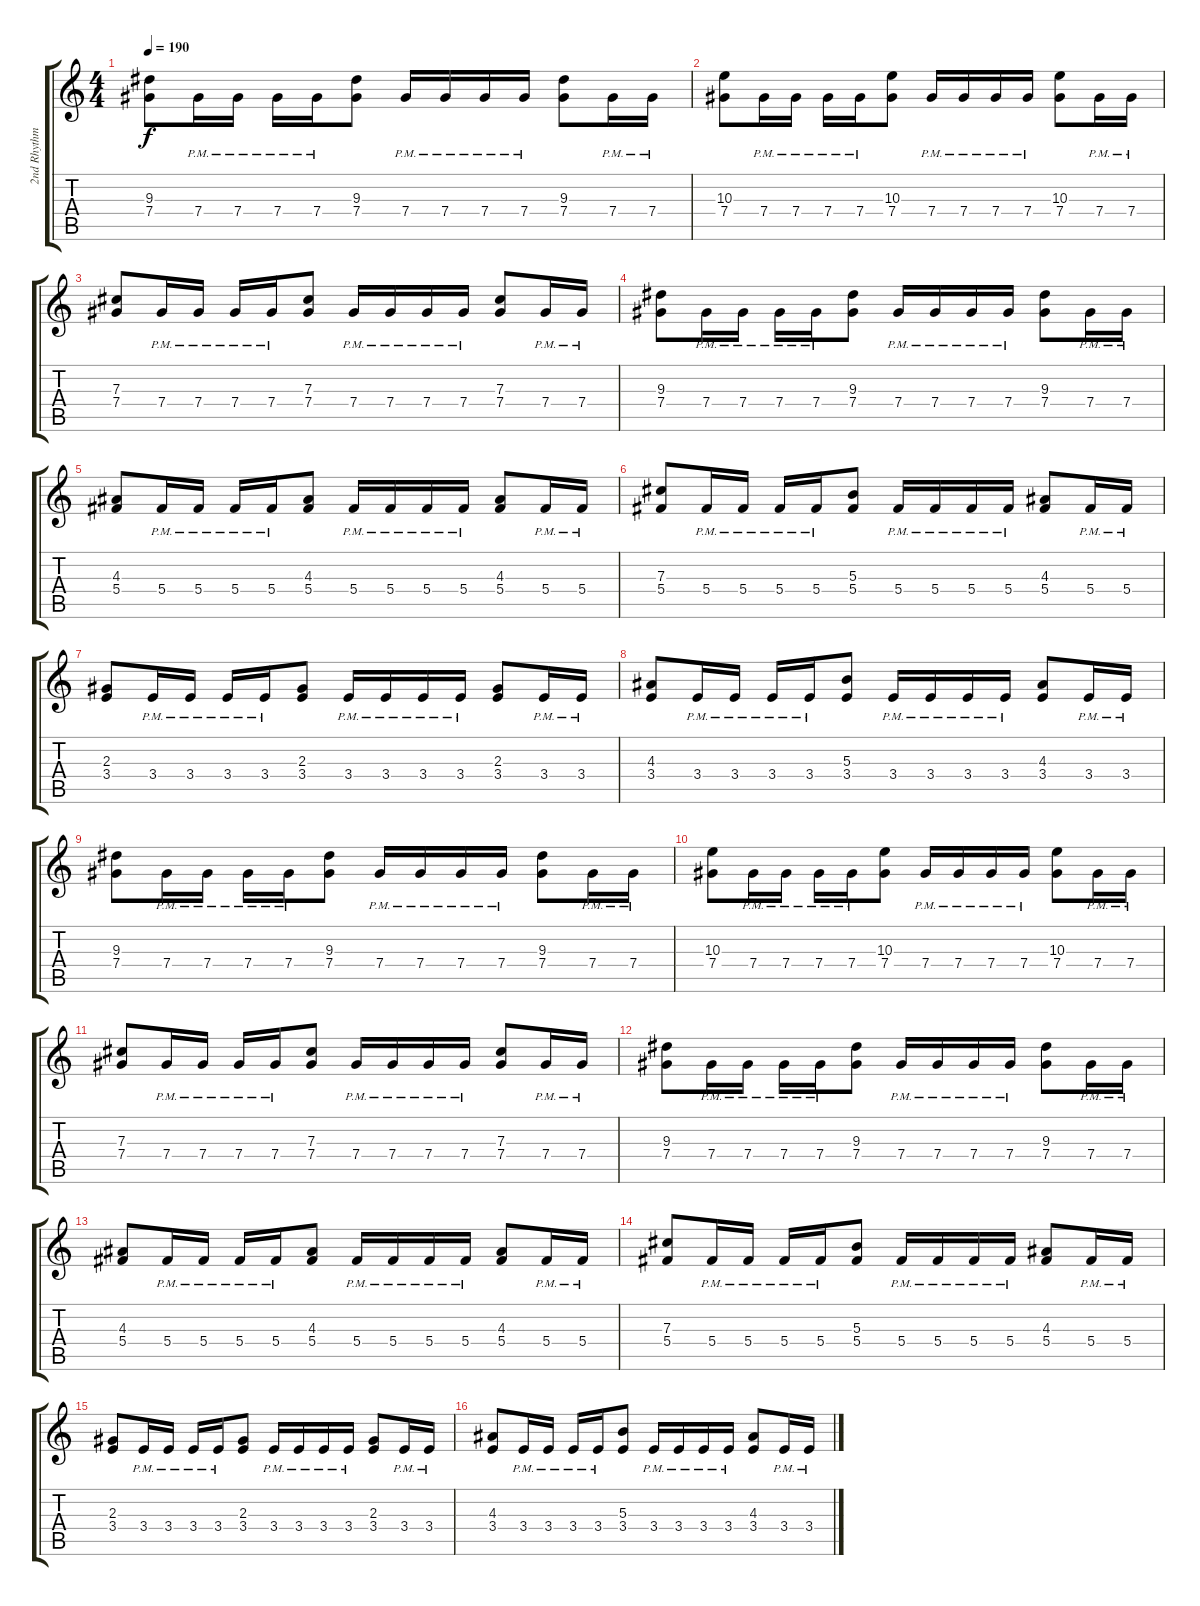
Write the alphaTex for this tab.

\track ("2nd Rhythm Guitar" "2nd Rhythm") {instrument distortionguitar}
\staff {score tabs}
\tuning (Eb4 Bb3 Gb3 Db3 Ab2 Eb2) {hide}
\ts (4 4)
\tempo 190
\clef g2
\ks c
(9.3 7.4).8{dy f} 7.4{pm}.16 7.4{pm}.16 7.4{pm}.16 7.4{pm}.16 (9.3 7.4).8 7.4{pm}.16 7.4{pm}.16 7.4{pm}.16 7.4{pm}.16 (9.3 7.4).8 7.4{pm}.16 7.4{pm}.16 |
(10.3 7.4).8 7.4{pm}.16 7.4{pm}.16 7.4{pm}.16 7.4{pm}.16 (10.3 7.4).8 7.4{pm}.16 7.4{pm}.16 7.4{pm}.16 7.4{pm}.16 (10.3 7.4).8 7.4{pm}.16 7.4{pm}.16 |
(7.3 7.4).8 7.4{pm}.16 7.4{pm}.16 7.4{pm}.16 7.4{pm}.16 (7.3 7.4).8 7.4{pm}.16 7.4{pm}.16 7.4{pm}.16 7.4{pm}.16 (7.3 7.4).8 7.4{pm}.16 7.4{pm}.16 |
(9.3 7.4).8 7.4{pm}.16 7.4{pm}.16 7.4{pm}.16 7.4{pm}.16 (9.3 7.4).8 7.4{pm}.16 7.4{pm}.16 7.4{pm}.16 7.4{pm}.16 (9.3 7.4).8 7.4{pm}.16 7.4{pm}.16 |
(4.3 5.4).8 5.4{pm}.16 5.4{pm}.16 5.4{pm}.16 5.4{pm}.16 (4.3 5.4).8 5.4{pm}.16 5.4{pm}.16 5.4{pm}.16 5.4{pm}.16 (4.3 5.4).8 5.4{pm}.16 5.4{pm}.16 |
(7.3 5.4).8 5.4{pm}.16 5.4{pm}.16 5.4{pm}.16 5.4{pm}.16 (5.3 5.4).8 5.4{pm}.16 5.4{pm}.16 5.4{pm}.16 5.4{pm}.16 (4.3 5.4).8 5.4{pm}.16 5.4{pm}.16 |
(2.3 3.4).8 3.4{pm}.16 3.4{pm}.16 3.4{pm}.16 3.4{pm}.16 (2.3 3.4).8 3.4{pm}.16 3.4{pm}.16 3.4{pm}.16 3.4{pm}.16 (2.3 3.4).8 3.4{pm}.16 3.4{pm}.16 |
(4.3 3.4).8 3.4{pm}.16 3.4{pm}.16 3.4{pm}.16 3.4{pm}.16 (5.3 3.4).8 3.4{pm}.16 3.4{pm}.16 3.4{pm}.16 3.4{pm}.16 (4.3 3.4).8 3.4{pm}.16 3.4{pm}.16 |
(9.3 7.4).8 7.4{pm}.16 7.4{pm}.16 7.4{pm}.16 7.4{pm}.16 (9.3 7.4).8 7.4{pm}.16 7.4{pm}.16 7.4{pm}.16 7.4{pm}.16 (9.3 7.4).8 7.4{pm}.16 7.4{pm}.16 |
(10.3 7.4).8 7.4{pm}.16 7.4{pm}.16 7.4{pm}.16 7.4{pm}.16 (10.3 7.4).8 7.4{pm}.16 7.4{pm}.16 7.4{pm}.16 7.4{pm}.16 (10.3 7.4).8 7.4{pm}.16 7.4{pm}.16 |
(7.3 7.4).8 7.4{pm}.16 7.4{pm}.16 7.4{pm}.16 7.4{pm}.16 (7.3 7.4).8 7.4{pm}.16 7.4{pm}.16 7.4{pm}.16 7.4{pm}.16 (7.3 7.4).8 7.4{pm}.16 7.4{pm}.16 |
(9.3 7.4).8 7.4{pm}.16 7.4{pm}.16 7.4{pm}.16 7.4{pm}.16 (9.3 7.4).8 7.4{pm}.16 7.4{pm}.16 7.4{pm}.16 7.4{pm}.16 (9.3 7.4).8 7.4{pm}.16 7.4{pm}.16 |
(4.3 5.4).8 5.4{pm}.16 5.4{pm}.16 5.4{pm}.16 5.4{pm}.16 (4.3 5.4).8 5.4{pm}.16 5.4{pm}.16 5.4{pm}.16 5.4{pm}.16 (4.3 5.4).8 5.4{pm}.16 5.4{pm}.16 |
(7.3 5.4).8 5.4{pm}.16 5.4{pm}.16 5.4{pm}.16 5.4{pm}.16 (5.3 5.4).8 5.4{pm}.16 5.4{pm}.16 5.4{pm}.16 5.4{pm}.16 (4.3 5.4).8 5.4{pm}.16 5.4{pm}.16 |
(2.3 3.4).8 3.4{pm}.16 3.4{pm}.16 3.4{pm}.16 3.4{pm}.16 (2.3 3.4).8 3.4{pm}.16 3.4{pm}.16 3.4{pm}.16 3.4{pm}.16 (2.3 3.4).8 3.4{pm}.16 3.4{pm}.16 |
(4.3 3.4).8 3.4{pm}.16 3.4{pm}.16 3.4{pm}.16 3.4{pm}.16 (5.3 3.4).8 3.4{pm}.16 3.4{pm}.16 3.4{pm}.16 3.4{pm}.16 (4.3 3.4).8 3.4{pm}.16 3.4{pm}.16
